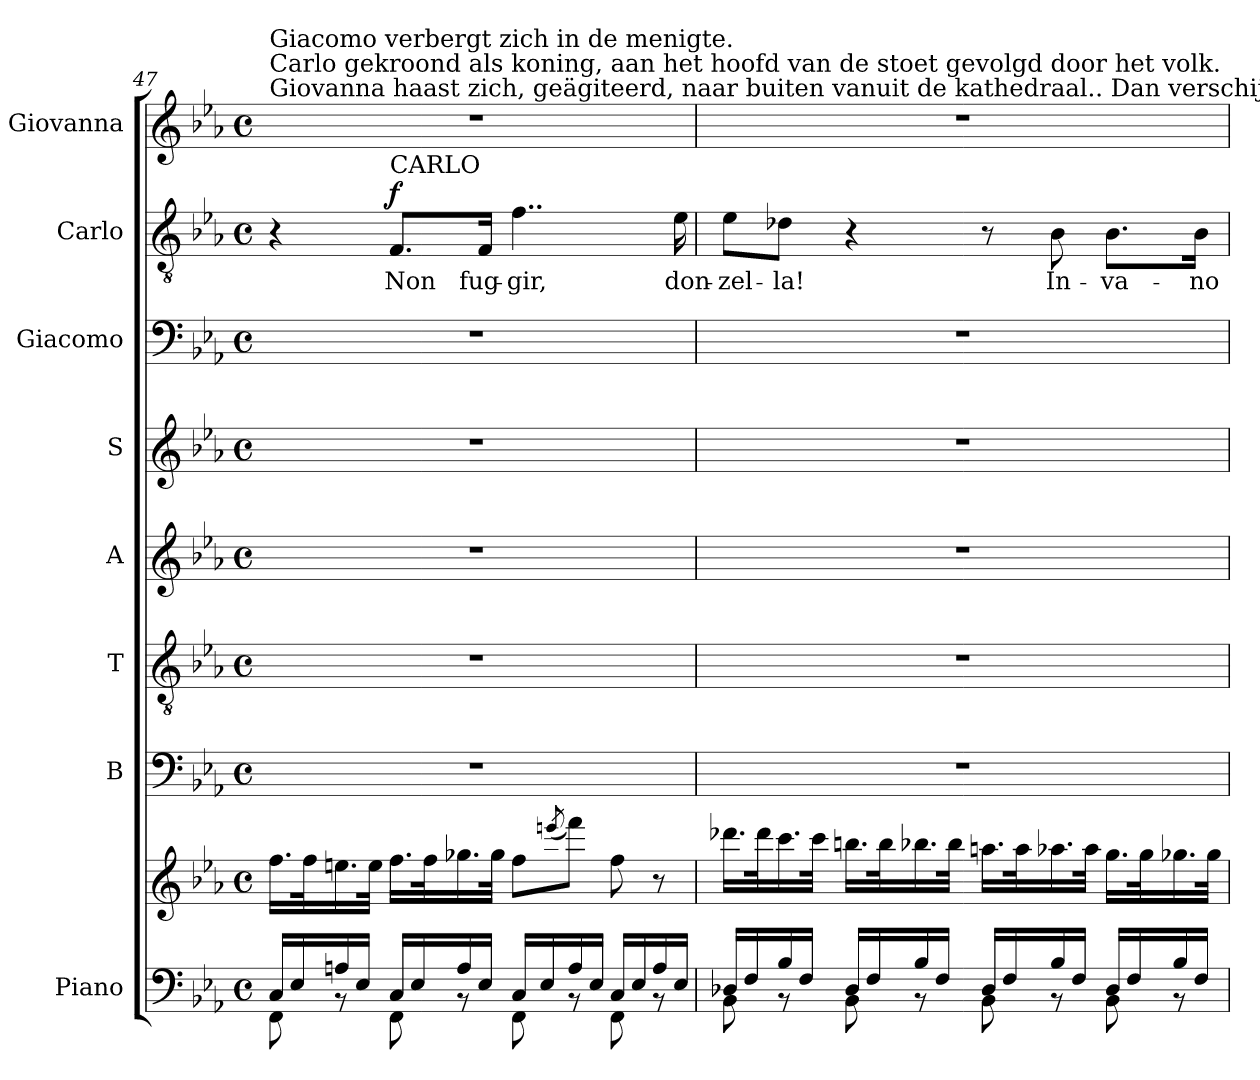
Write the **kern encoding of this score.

**kern	**kern	**kern	**kern	**kern	**kern	**kern	**kern	**text	**dynam	**kern
*part8	*part8	*part7	*part6	*part5	*part4	*part3	*part2	*part2	*part2	*part1
*staff9	*staff8	*staff7	*staff6	*staff5	*staff4	*staff3	*staff2	*staff2	*staff2	*staff1
*I"Piano	*	*I"B	*I"T	*I"A	*I"S	*I"Giacomo	*I"Carlo	*	*	*I"Giovanna
*I'Pno	*	*I'B	*I'T	*I'A	*I'S	*	*	*	*	*I'V
!!LO:LB:g=z
*clefF4	*clefG2	*clefF4	*clefGv2	*clefG2	*clefG2	*clefF4	*clefGv2	*	*	*clefG2
*k[b-e-a-]	*k[b-e-a-]	*k[b-e-a-]	*k[b-e-a-]	*k[b-e-a-]	*k[b-e-a-]	*k[b-e-a-]	*k[b-e-a-]	*	*	*k[b-e-a-]
*M4/4	*M4/4	*M4/4	*M4/4	*M4/4	*M4/4	*M4/4	*M4/4	*	*	*M4/4
*met(c)	*met(c)	*met(c)	*met(c)	*met(c)	*met(c)	*met(c)	*met(c)	*	*	*met(c)
=47	=47	=47	=47	=47	=47	=47	=47	=47	=47	=47
*^	*	*	*	*	*	*	*	*	*	*
!	!	!	!	!	!	!	!	!	!	!	!LO:TX:a:t=Giovanna haast zich, geägiteerd, naar buiten vanuit de kathedraal.. Dan verschijnt
!	!	!	!	!	!	!	!	!	!	!	!LO:TX:a:t=Carlo gekroond als koning, aan het hoofd van de stoet gevolgd door het volk.
!	!	!	!	!	!	!	!	!	!	!	!LO:TX:a:t=Giacomo verbergt zich in de menigte.
16C/LL	8FF\	16.ff\LL	1r	1r	1r	1r	1r	4r	.	.	1r
16E-/	.	.	.	.	.	.	.	.	.	.	.
.	.	32ff\K	.	.	.	.	.	.	.	.	.
16An/	8rBB	16.een\	.	.	.	.	.	.	.	.	.
16E-/JJ	.	.	.	.	.	.	.	.	.	.	.
.	.	32ee\JJk	.	.	.	.	.	.	.	.	.
!	!	!	!	!	!	!	!	!LO:TX:a:t=CARLO	!	!	!
!	!	!	!	!	!	!	!	!	!LO:LY:b	!LO:DY:a	!
16C/LL	8FF\	16.ff\LL	.	.	.	.	.	8.F/L	Non	f	.
16E-/	.	.	.	.	.	.	.	.	.	.	.
.	.	32ff\K	.	.	.	.	.	.	.	.	.
16A/	8rBB	16.gg-X\	.	.	.	.	.	.	.	.	.
!	!	!	!	!	!	!	!	!	!LO:LY:b	!	!
16E-/JJ	.	.	.	.	.	.	.	16F/Jk	fug-	.	.
.	.	32gg-\JJk	.	.	.	.	.	.	.	.	.
!	!	!	!	!	!	!	!	!	!LO:LY:b	!	!
16C/LL	8FF\	8ff\L	.	.	.	.	.	4..f\	-gir,	.	.
16E-/	.	.	.	.	.	.	.	.	.	.	.
.	.	(8qeeen/	.	.	.	.	.	.	.	.	.
16A/	8rBB	8fff\J)	.	.	.	.	.	.	.	.	.
16E-/JJ	.	.	.	.	.	.	.	.	.	.	.
16C/LL	8FF\	8ff\	.	.	.	.	.	.	.	.	.
16E-/	.	.	.	.	.	.	.	.	.	.	.
16A/	8rBB	8r	.	.	.	.	.	.	.	.	.
!	!	!	!	!	!	!	!	!	!LO:LY:b	!	!
16E-/JJ	.	.	.	.	.	.	.	16e-\	don-	.	.
=48	=48	=48	=48	=48	=48	=48	=48	=48	=48	=48	=48
!	!	!	!	!	!	!	!	!	!LO:LY:b	!	!
16D-X/LL	8BB-\	16.ddd-X\LL	1r	1r	1r	1r	1r	8e-\L	-zel-	.	1r
16F/	.	.	.	.	.	.	.	.	.	.	.
.	.	32ddd-\K	.	.	.	.	.	.	.	.	.
!	!	!	!	!	!	!	!	!	!LO:LY:b	!	!
16B-/	8rBB	16.ccc\	.	.	.	.	.	8d-X\J	-la!	.	.
16F/JJ	.	.	.	.	.	.	.	.	.	.	.
.	.	32ccc\JJk	.	.	.	.	.	.	.	.	.
16D-/LL	8BB-\	16.bbn\LL	.	.	.	.	.	4r	.	.	.
16F/	.	.	.	.	.	.	.	.	.	.	.
.	.	32bb\K	.	.	.	.	.	.	.	.	.
16B-/	8rBB	16.bb-X\	.	.	.	.	.	.	.	.	.
16F/JJ	.	.	.	.	.	.	.	.	.	.	.
.	.	32bb-\JJk	.	.	.	.	.	.	.	.	.
16D-/LL	8BB-\	16.aan\LL	.	.	.	.	.	8r	.	.	.
16F/	.	.	.	.	.	.	.	.	.	.	.
.	.	32aa\K	.	.	.	.	.	.	.	.	.
!	!	!	!	!	!	!	!	!	!LO:LY:b	!	!
16B-/	8rBB	16.aa-X\	.	.	.	.	.	8B-\	In-	.	.
16F/JJ	.	.	.	.	.	.	.	.	.	.	.
.	.	32aa-\JJk	.	.	.	.	.	.	.	.	.
!	!	!	!	!	!	!	!	!	!LO:LY:b	!	!
16D-/LL	8BB-\	16.gg\LL	.	.	.	.	.	8.B-\L	-va-	.	.
16F/	.	.	.	.	.	.	.	.	.	.	.
.	.	32gg\K	.	.	.	.	.	.	.	.	.
16B-/	8rBB	16.gg-X\	.	.	.	.	.	.	.	.	.
!	!	!	!	!	!	!	!	!	!LO:LY:b	!	!
16F/JJ	.	.	.	.	.	.	.	16B-\Jk	-no	.	.
.	.	32gg-\JJk	.	.	.	.	.	.	.	.	.
*v	*v	*	*	*	*	*	*	*	*	*	*
=	=	=	=	=	=	=	=	=	=	=
*-	*-	*-	*-	*-	*-	*-	*-	*-	*-	*-
